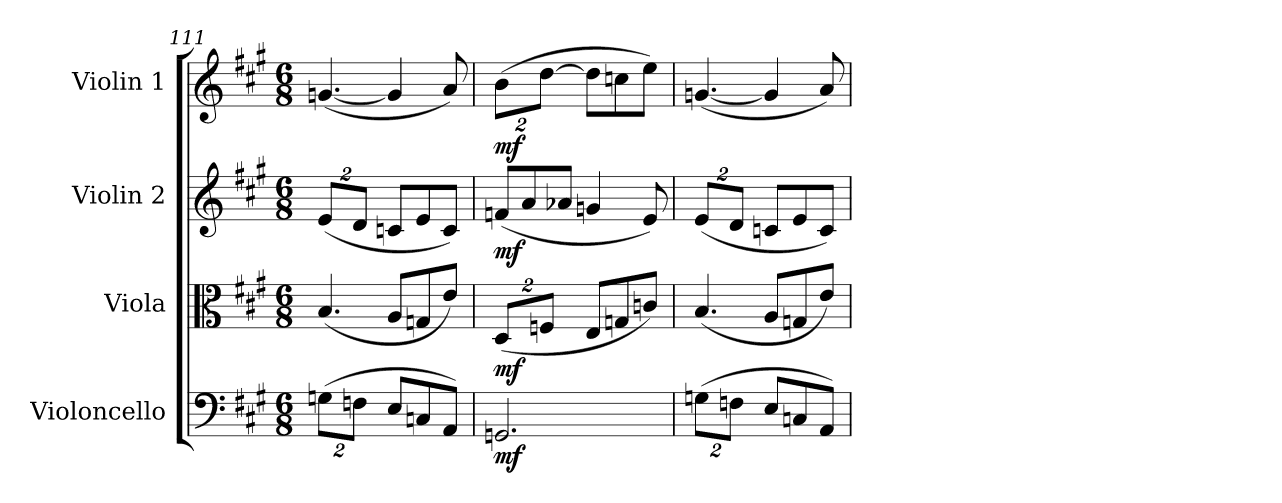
**kern	**dynam	**kern	**dynam	**kern	**dynam	**kern	**dynam
*part4	*part4	*part3	*part3	*part2	*part2	*part1	*part1
*staff4	*staff4	*staff3	*staff3	*staff2	*staff2	*staff1	*staff1
*I"Violoncello	*	*I"Viola	*	*I"Violin 2	*	*I"Violin 1	*
*I'Vc	*	*I'Vla	*	*I'Vln	*	*I'Vln	*
!!LO:LB:g=z
*clefF4	*	*clefC3	*	*clefG2	*	*clefG2	*
*k[f#c#g#]	*	*k[f#c#g#]	*	*k[f#c#g#]	*	*k[f#c#g#]	*
*M6/8	*	*M6/8	*	*M6/8	*	*M6/8	*
*Xbrackettup	*	*	*	*Xbrackettup	*	*	*
=111	=111	=111	=111	=111	=111	=111	=111
(16%3Gn\L	.	(4.B/	.	(16%3e/L	.	([>4.gn/	.
16%3Fn\J	.	.	.	16%3d/J	.	.	.
8E/L	.	8A/L	.	8cn/L	.	4g/]	.
8Cn/	.	8Gn/	.	8e/	.	.	.
8AA/J)	.	8e/J)	.	8c/J)	.	8a/)	.
=112	=112	=112	=112	=112	=112	=112	=112
*	*	*Xbrackettup	*	*	*	*	*
!	!LO:DY:b	!	!LO:DY:b	!	!LO:DY:b	!	!LO:DY:b
2.GGn/	mf	(16%3D/L	mf	(8fn/L	mf	(16%3b\L	mf
.	.	.	.	8a/	.	.	.
.	.	16%3Fn/J	.	.	.	[16%3dd\J	.
.	.	.	.	8a-X/J	.	.	.
.	.	8E/L	.	4gn/	.	8dd\L]	.
.	.	8Gn/	.	.	.	8ccn\	.
.	.	8cn/J)	.	8e/)	.	8ee\J)	.
=113	=113	=113	=113	=113	=113	=113	=113
(16%3Gn\L	.	(4.B/	.	(16%3e/L	.	([4.gn/	.
16%3Fn\J	.	.	.	16%3d/J	.	.	.
8E/L	.	8A/L	.	8cn/L	.	4g/]	.
8Cn/	.	8Gn/	.	8e/	.	.	.
8AA/J)	.	8e/J)	.	8c/J)	.	8a/)	.
=	=	=	=	=	=	=	=
*-	*-	*-	*-	*-	*-	*-	*-
